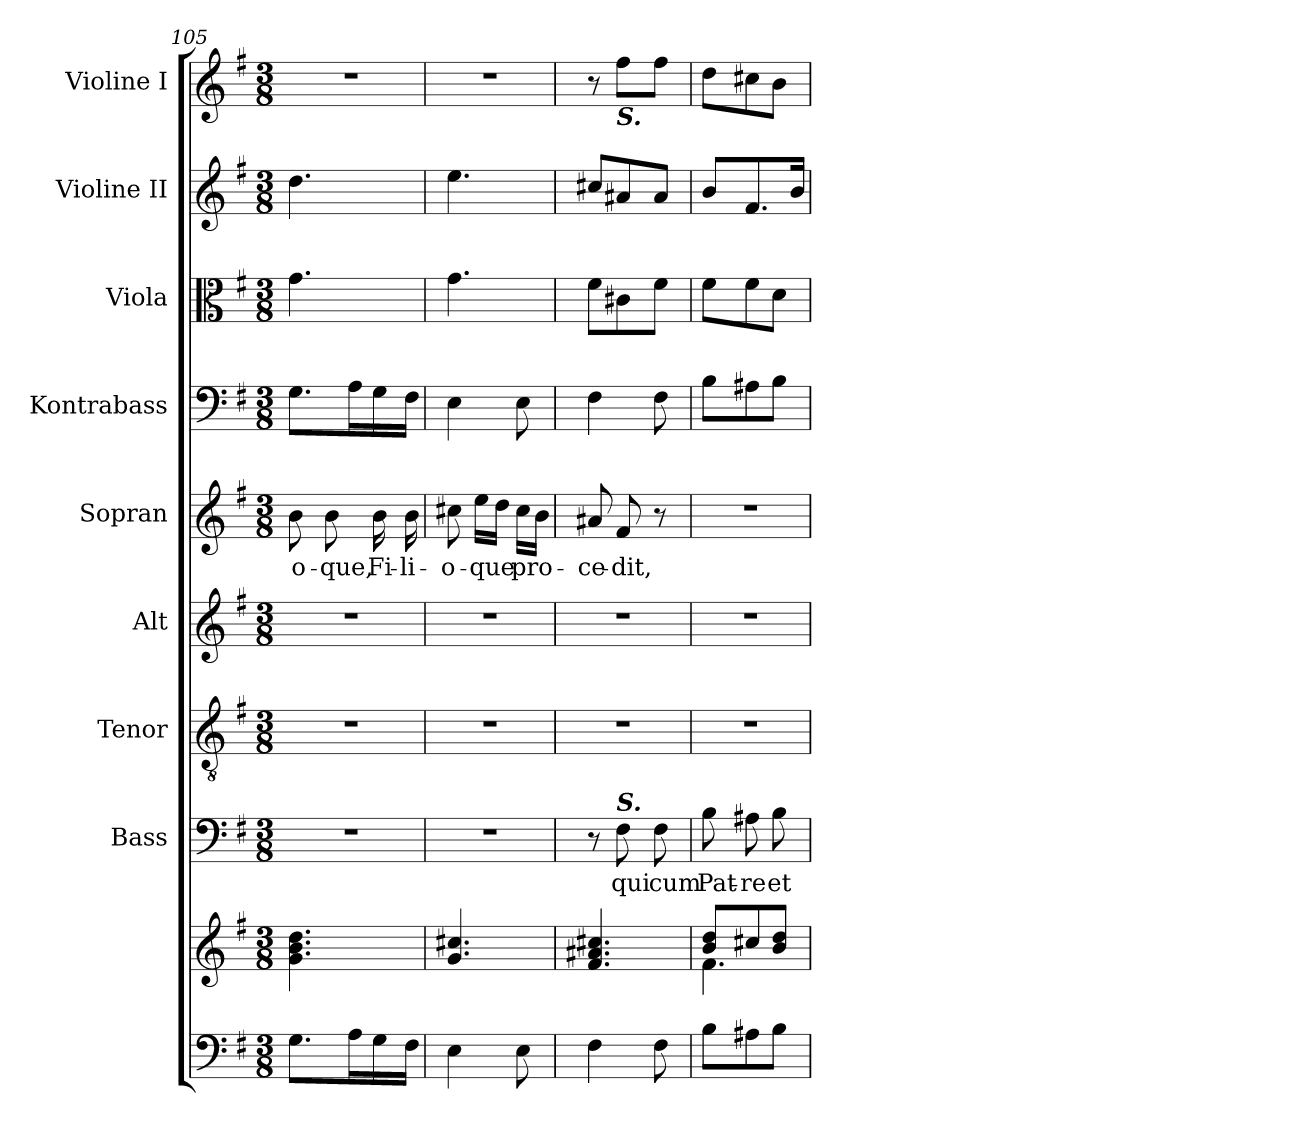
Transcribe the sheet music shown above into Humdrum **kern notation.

**kern	**kern	**kern	**text	**kern	**kern	**kern	**text	**kern	**kern	**kern	**kern
*part9	*part9	*part8	*part8	*part7	*part6	*part5	*part5	*part4	*part3	*part2	*part1
*staff10	*staff9	*staff8	*staff8	*staff7	*staff6	*staff5	*staff5	*staff4	*staff3	*staff2	*staff1
*	*	*I"Bass	*	*I"Tenor	*I"Alt	*I"Sopran	*	*I"Kontrabass	*I"Viola	*I"Violine II	*I"Violine I
*	*	*I'B.	*	*I'T.	*I'A.	*I'S.	*	*I'Kb.	*I'Vla.	*I'Vl. II	*I'Vl. I
*clefF4	*clefG2	*clefF4	*	*clefGv2	*clefG2	*clefG2	*	*clefF4	*clefC3	*clefG2	*clefG2
*	*	*	*	*	*	*	*	*ITrd7c12	*	*	*
*k[f#]	*k[f#]	*k[f#]	*	*k[f#]	*k[f#]	*k[f#]	*	*k[f#]	*k[f#]	*k[f#]	*k[f#]
*G:	*G:	*G:	*	*G:	*G:	*G:	*	*G:	*G:	*G:	*G:
*M3/8	*M3/8	*M3/8	*	*M3/8	*M3/8	*M3/8	*	*M3/8	*M3/8	*M3/8	*M3/8
=105	=105	=105	=105	=105	=105	=105	=105	=105	=105	=105	=105
!	!	!	!	!	!	!	!LO:LY:b	!	!	!	!
8.G\L	4.g\ 4.b\ 4.dd\	4.r	.	4.r	4.r	8b\	-o-	8.GG\L	4.g\	4.dd\	4.r
!	!	!	!	!	!	!	!LO:LY:b	!	!	!	!
.	.	.	.	.	.	8b\	-que,	.	.	.	.
16A\L	.	.	.	.	.	.	.	16AA\L	.	.	.
!	!	!	!	!	!	!	!LO:LY:b	!	!	!	!
16G\	.	.	.	.	.	16b\	Fi-	16GG\	.	.	.
!	!	!	!	!	!	!	!LO:LY:b	!	!	!	!
16F#\JJ	.	.	.	.	.	16b\	-li-	16FF#\JJ	.	.	.
=106	=106	=106	=106	=106	=106	=106	=106	=106	=106	=106	=106
!	!	!	!	!	!	!	!LO:LY:b	!	!	!	!
4E\	4.g/ 4.cc#X/	4.r	.	4.r	4.r	8cc#X\	-o-	4EE\	4.g\	4.ee\	4.r
!	!	!	!	!	!	!	!LO:LY:b	!	!	!	!
.	.	.	.	.	.	16ee\LL	-que	.	.	.	.
.	.	.	.	.	.	16dd\JJ	.	.	.	.	.
!	!	!	!	!	!	!	!LO:LY:b	!	!	!	!
8E\	.	.	.	.	.	16cc#\LL	pro-	8EE\	.	.	.
.	.	.	.	.	.	16b\JJ	.	.	.	.	.
=107	=107	=107	=107	=107	=107	=107	=107	=107	=107	=107	=107
!	!	!	!	!	!	!	!LO:LY:b	!	!	!	!
4F#\	4.f#/ 4.a#X/ 4.cc#X/	8r	.	4.r	4.r	8a#X/	-ce-	4FF#\	8f#\L	8cc#X/L	8r
!	!	!	!	!	!	!	!	!	!	!	!LO:TX:b:Bi:t=S.
!	!	!LO:TX:a:Bi:t=S.	!	!	!	!	!	!	!	!	!
!	!	!	!LO:LY:b	!	!	!	!LO:LY:b	!	!	!	!
.	.	8F#\	qui	.	.	8f#/	-dit,	.	8c#X\	8a#X/	8ff#\L
!	!	!	!LO:LY:b	!	!	!	!	!	!	!	!
8F#\	.	8F#\	cum	.	.	8r	.	8FF#\	8f#\J	8a#/J	8ff#\J
=108	=108	=108	=108	=108	=108	=108	=108	=108	=108	=108	=108
*	*^	*	*	*	*	*	*	*	*	*	*
!	!	!	!	!LO:LY:b	!	!	!	!	!	!	!	!
8B\L	8b/ 8dd/L	4.f#\	8B\	Pat-	4.r	4.r	4.r	.	8BB\L	8f#\L	8b/L	8dd\L
!	!	!	!	!LO:LY:b	!	!	!	!	!	!	!	!
8A#X\	8cc#X/	.	8A#X\	-re	.	.	.	.	8AA#X\	8f#\	8.f#/	8cc#X\
!	!	!	!	!LO:LY:b	!	!	!	!	!	!	!	!
8B\J	8b/ 8dd/J	.	8B\	et	.	.	.	.	8BB\J	8d\J	.	8b\J
.	.	.	.	.	.	.	.	.	.	.	16b/Jk	.
*	*v	*v	*	*	*	*	*	*	*	*	*	*
=	=	=	=	=	=	=	=	=	=	=	=
*-	*-	*-	*-	*-	*-	*-	*-	*-	*-	*-	*-
